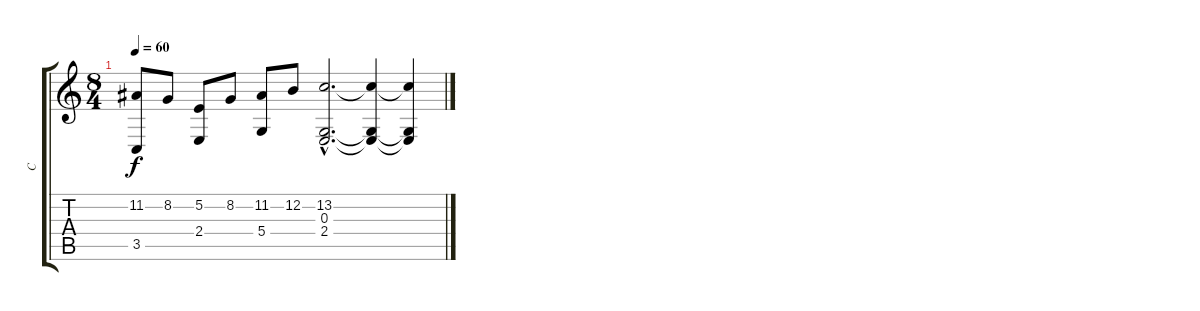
\track ("C" "C") {instrument acousticgrandpiano}
\staff {score tabs}
\tuning (E4 B3 G3 D3 A2 E2) {hide}
\ts (8 4)
\tempo 60
\clef g2
\ks c
(11.2 3.5).8{dy f} 8.2.8 (5.2 2.4).8 8.2.8 (11.2 5.4).8 12.2.8 (13.2{hac} 0.3{hac} 2.4{hac}).2{d} (13.2{t} 0.3{t} 2.4{t}).4 (13.2{t} 0.3{t} 2.4{t}).4
